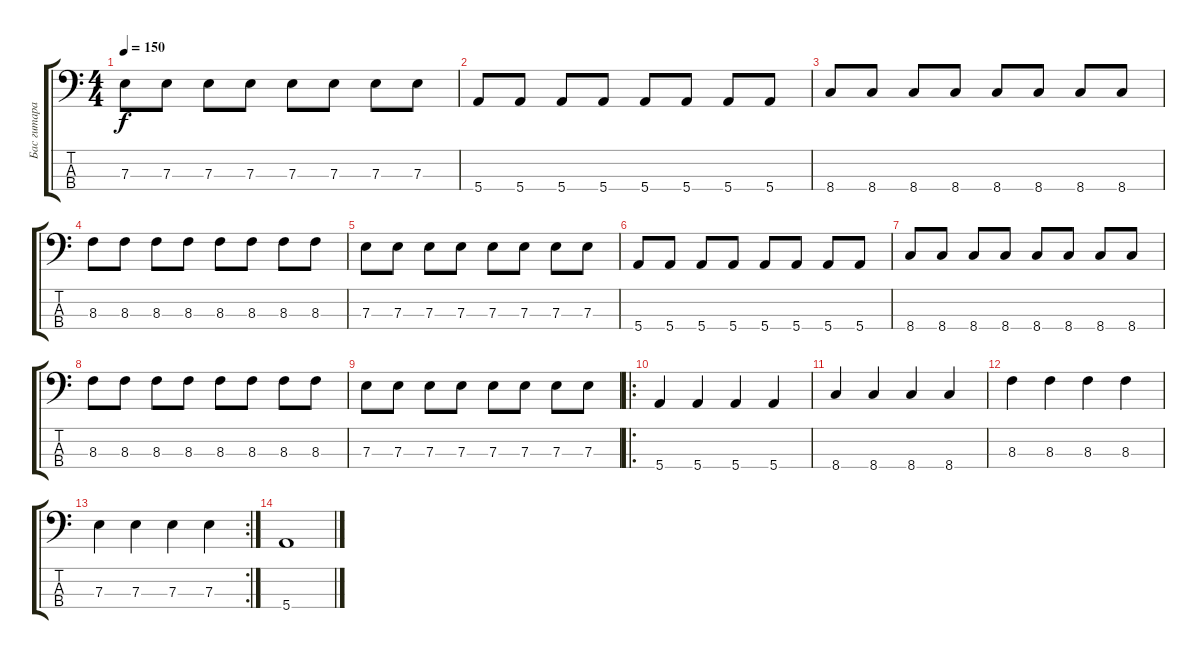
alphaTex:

\track ("Бас гитара" "Бас гитара") {instrument electricbassfinger}
\staff {score tabs}
\tuning (G2 D2 A1 E1) {hide}
\ts (4 4)
\tempo 150
\clef f4
\ks c
7.3.8{dy f} 7.3.8 7.3.8 7.3.8 7.3.8 7.3.8 7.3.8 7.3.8 |
5.4.8 5.4.8 5.4.8 5.4.8 5.4.8 5.4.8 5.4.8 5.4.8 |
8.4.8 8.4.8 8.4.8 8.4.8 8.4.8 8.4.8 8.4.8 8.4.8 |
8.3.8 8.3.8 8.3.8 8.3.8 8.3.8 8.3.8 8.3.8 8.3.8 |
7.3.8 7.3.8 7.3.8 7.3.8 7.3.8 7.3.8 7.3.8 7.3.8 |
5.4.8 5.4.8 5.4.8 5.4.8 5.4.8 5.4.8 5.4.8 5.4.8 |
8.4.8 8.4.8 8.4.8 8.4.8 8.4.8 8.4.8 8.4.8 8.4.8 |
8.3.8 8.3.8 8.3.8 8.3.8 8.3.8 8.3.8 8.3.8 8.3.8 |
7.3.8 7.3.8 7.3.8 7.3.8 7.3.8 7.3.8 7.3.8 7.3.8 |
\ro
5.4.4 5.4.4 5.4.4 5.4.4 |
8.4.4 8.4.4 8.4.4 8.4.4 |
8.3.4 8.3.4 8.3.4 8.3.4 |
\rc 2
7.3.4 7.3.4 7.3.4 7.3.4 |
5.4.1
